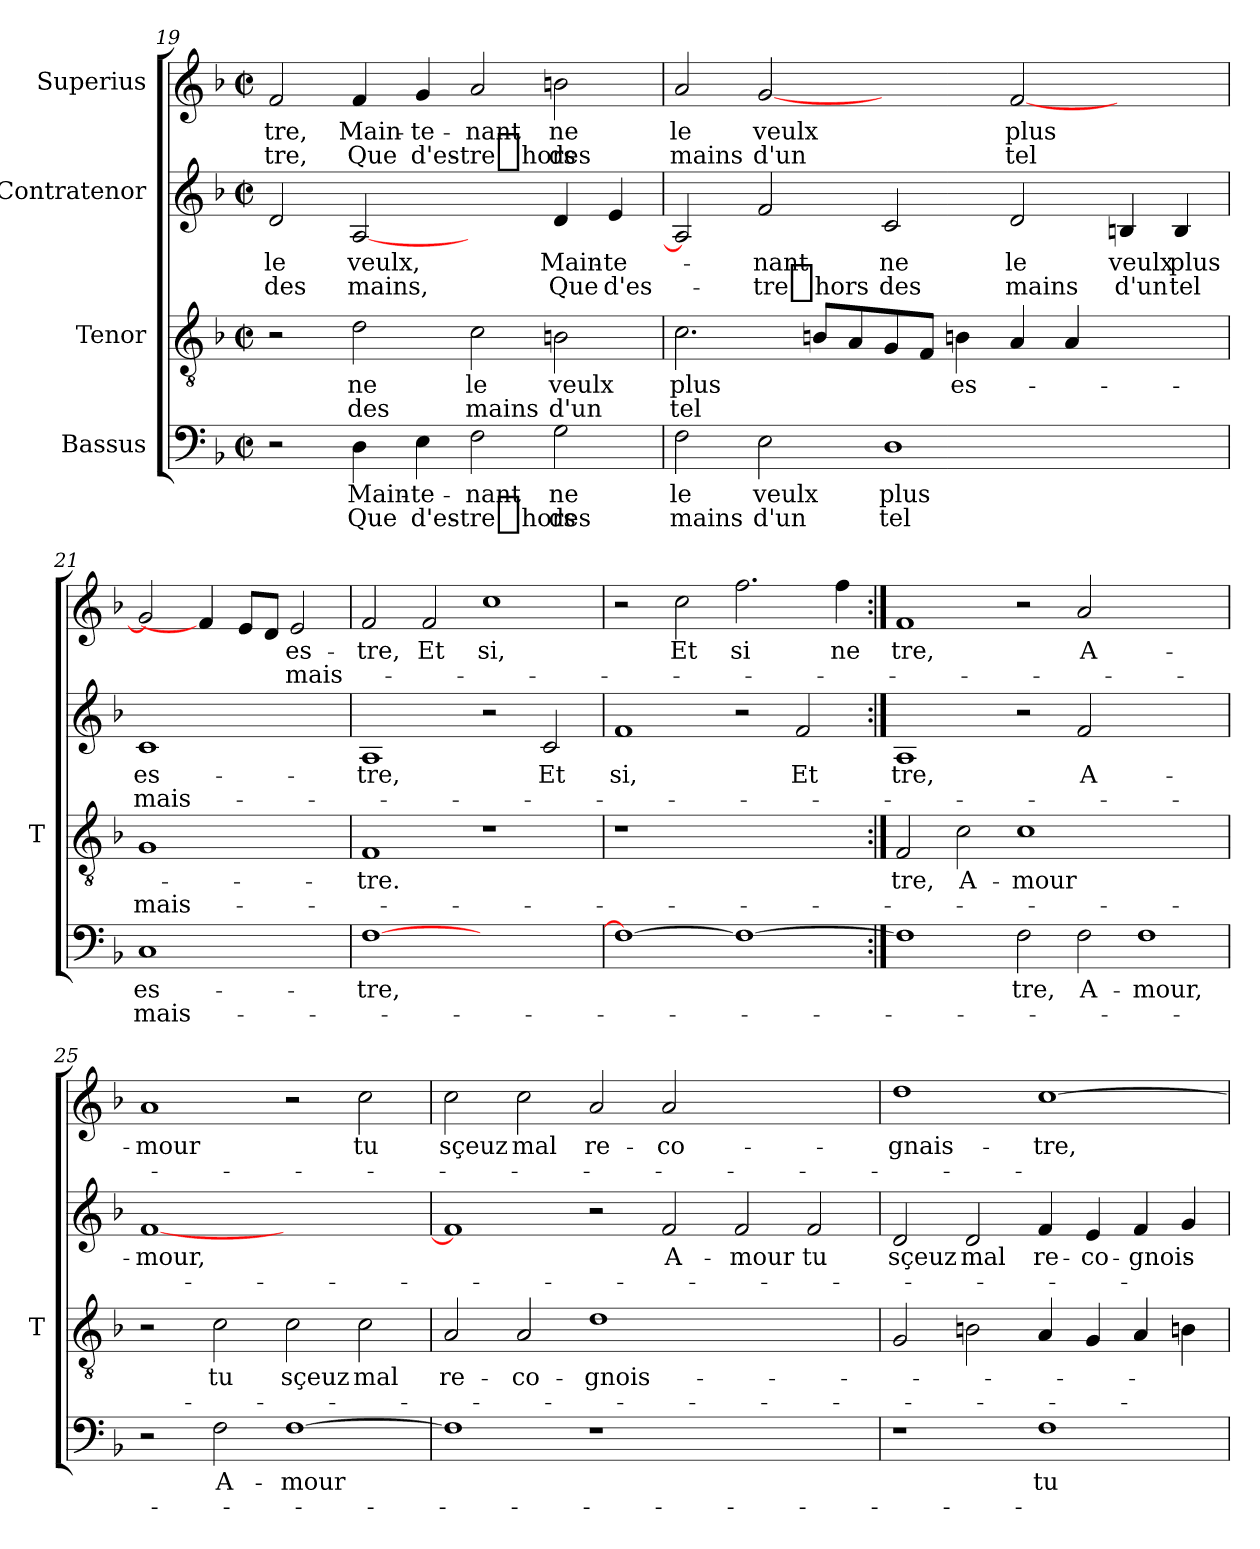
**kern	**text	**text	**kern	**text	**text	**kern	**text	**text	**kern	**text	**text
*part4	*part4	*part4	*part3	*part3	*part3	*part2	*part2	*part2	*part1	*part1	*part1
*staff4	*staff4	*staff4	*staff3	*staff3	*staff3	*staff2	*staff2	*staff2	*staff1	*staff1	*staff1
*I"Bassus	*	*	*I"Tenor	*	*	*I"Contratenor	*	*	*I"Superius	*	*
*	*	*	*I'T	*	*	*	*	*	*	*	*
*clefF4	*	*	*clefGv2	*	*	*clefG2	*	*	*clefG2	*	*
*k[b-]	*	*	*k[b-]	*	*	*k[b-]	*	*	*k[b-]	*	*
*F:	*	*	*F:	*	*	*F:	*	*	*F:	*	*
*M2/2	*	*	*M2/2	*	*	*M2/2	*	*	*M2/2	*	*
*met(c|)	*	*	*met(c|)	*	*	*met(c|)	*	*	*met(c|)	*	*
=19	=19	=19	=19	=19	=19	=19	=19	=19	=19	=19	=19
2r	.	.	2r	.	.	2d	-le	-des	2f	-tre,	-tre,
4D	Main-	-Que	2d	-ne	-des	[2A	-veulx,	-mains,	4f	Main-	-Que
4E	te-	d'es-	.	.	.	.	.	.	4g	te-	d'es-
2F	-nant	-tre_hors	2c	-le	-mains	2ryy	.	.	2a	-nant	-tre_hors
2G	-ne	-des	2Bn	-veulx	-d'un	4d	Main-	-Que	2bn	-ne	-des
.	.	.	.	.	.	4e	te-	d'es-	.	.	.
=20	=20	=20	=20	=20	=20	=20	=20	=20	=20	=20	=20
2F	-le	-mains	2.c	-plus	-tel	2A]	.	.	2a	-le	-mains
2E	-veulx	-d'un	.	.	.	2f	-nant	-tre_hors	[2g	-veulx	-d'un
.	.	.	8BnL	.	.	.	.	.	.	.	.
.	.	.	8A	.	.	.	.	.	.	.	.
1D	-plus	-tel	8G	.	.	2c	-ne	-des	2ryy	.	.
.	.	.	8FJ	.	.	.	.	.	.	.	.
.	.	.	4Bn	es-	.	.	.	.	.	.	.
.	.	.	4A	.	.	2d	-le	-mains	[2f	-plus	-tel
.	.	.	4A	.	.	.	.	.	.	.	.
2ryy	.	.	2ryy	.	.	4Bn	-veulx	-d'un	2ryy	.	.
.	.	.	.	.	.	4B	-plus	-tel	.	.	.
=21	=21	=21	=21	=21	=21	=21	=21	=21	=21	=21	=21
1C	es-	mais-	1G	.	mais-	1c	es-	mais-	2g]	.	.
.	.	.	.	.	.	.	.	.	4f]	.	.
.	.	.	.	.	.	.	.	.	8eL	.	.
.	.	.	.	.	.	.	.	.	8dJ	.	.
2ryy	.	.	2ryy	.	.	2ryy	.	.	2e	es-	mais-
=22	=22	=22	=22	=22	=22	=22	=22	=22	=22	=22	=22
[1F	-tre,	.	1F	-tre.	.	1A	-tre,	.	2f	-tre,	.
.	.	.	.	.	.	.	.	.	2f	-Et	.
1ryy	.	.	1r	.	.	2r	.	.	1cc	-si,	.
.	.	.	.	.	.	2c	-Et	.	.	.	.
=23	=23	=23	=23	=23	=23	=23	=23	=23	=23	=23	=23
1F_	.	.	1r	.	.	1f	-si,	.	2r	.	.
.	.	.	.	.	.	.	.	.	2cc	-Et	.
1F_	.	.	1ryy	.	.	2r	.	.	2.ff	-si	.
.	.	.	.	.	.	2f	-Et	.	.	.	.
.	.	.	.	.	.	.	.	.	4ff	-ne	.
=24:|!	=24:|!	=24:|!	=24:|!	=24:|!	=24:|!	=24:|!	=24:|!	=24:|!	=24:|!	=24:|!	=24:|!
1F]	.	.	2F	-tre,	.	1A	-tre,	.	1f	-tre,	.
.	.	.	2c	A-	.	.	.	.	.	.	.
2F	-tre,	.	1c	-mour	.	2r	.	.	2r	.	.
2F	A-	.	.	.	.	2f	A-	.	2a	A-	.
1F	-mour,	.	1ryy	.	.	1ryy	.	.	1ryy	.	.
=25	=25	=25	=25	=25	=25	=25	=25	=25	=25	=25	=25
2r	.	.	2r	.	.	[1f	-mour,	.	1a	-mour	.
2F	A-	.	2c	-tu	.	.	.	.	.	.	.
[1F	-mour	.	2c	-sçeuz	.	1ryy	.	.	2r	.	.
.	.	.	2c	-mal	.	.	.	.	2cc	-tu	.
=26	=26	=26	=26	=26	=26	=26	=26	=26	=26	=26	=26
1F]	.	.	2A	re-	.	1f]	.	.	2cc	-sçeuz	.
.	.	.	2A	co-	.	.	.	.	2cc	-mal	.
1r	.	.	1d	gnois-	.	2r	.	.	2a	re-	.
.	.	.	.	.	.	2f	A-	.	2a	co-	.
1ryy	.	.	1ryy	.	.	2f	-mour	.	1ryy	.	.
.	.	.	.	.	.	2f	-tu	.	.	.	.
=27	=27	=27	=27	=27	=27	=27	=27	=27	=27	=27	=27
1r	.	.	2G	.	.	2d	-sçeuz	.	1dd	gnais-	.
.	.	.	2Bn	.	.	2d	-mal	.	.	.	.
1F	-tu	.	4A	.	.	4f	re-	.	[1cc	-tre,	.
.	.	.	4G	.	.	4e	co-	.	.	.	.
.	.	.	4A	.	.	4f	gnois-	.	.	.	.
.	.	.	4Bn	.	.	4g	.	.	.	.	.
=	=	=	=	=	=	=	=	=	=	=	=
*-	*-	*-	*-	*-	*-	*-	*-	*-	*-	*-	*-
